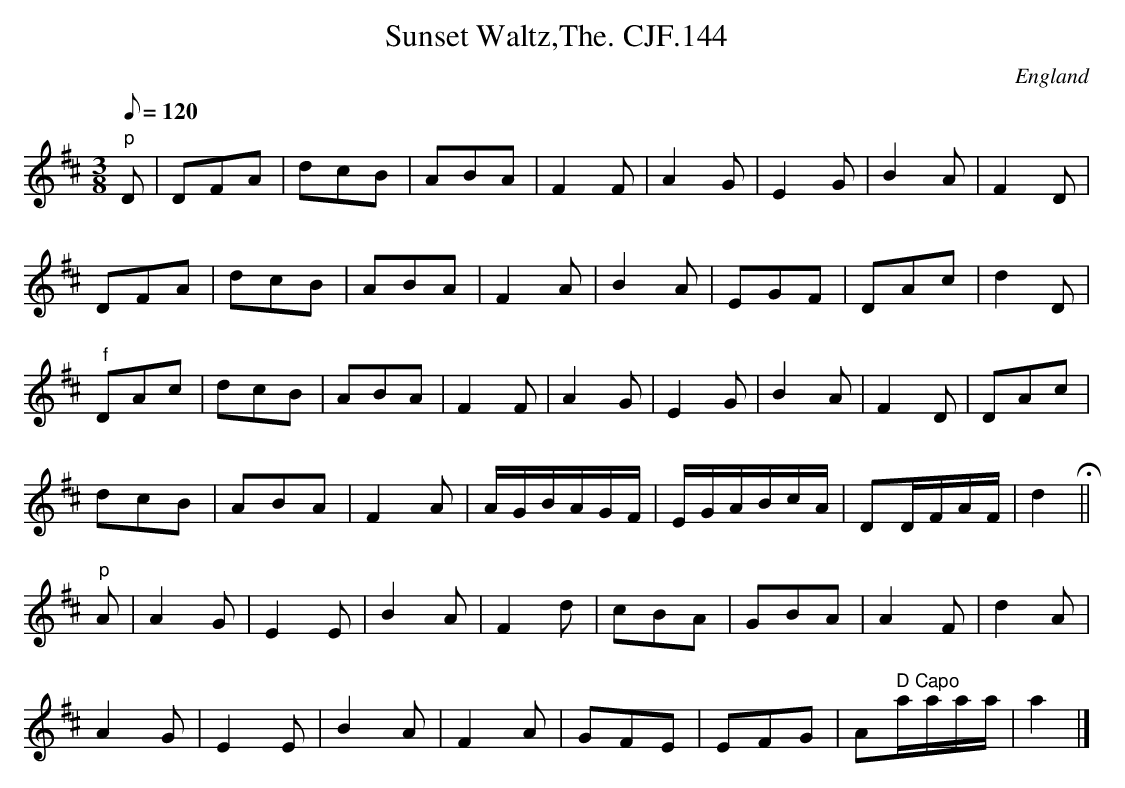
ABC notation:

X:1
T:Sunset Waltz,The. CJF.144
L:1/8
M:3/8
O:England
Q:1/8=120
K:D
"p"D|DFA|dcB|ABA|F2F|\
A2G|E2G|B2A|F2D|!
DFA|dcB|ABA|F2A|B2A|EGF|DAc|d2D|!
" f"DAc|dcB|ABA|F2F|A2G|E2G|B2A|F2D|DAc|!
dcB|ABA|F2A|A/G/B/A/G/F/|E/G/A/B/c/A/|\
DD/F/A/F/|d2H||!
"p"A|A2G|E2E|B2A|F2d|cBA|GBA|A2F|d2A|!
A2G|E2E|B2A|F2A|GFE|EFG|A" D Capo"a/a/a/a/|a2|]
